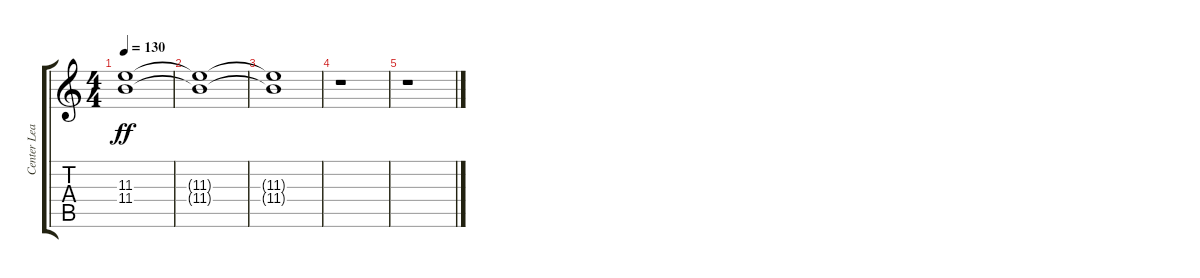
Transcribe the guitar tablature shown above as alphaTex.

\track ("Center Lead 1" "Center Lea") {instrument overdrivenguitar}
\staff {score tabs}
\tuning (D4 A3 F3 C3 G2 C2) {hide}
\ts (4 4)
\tempo 130
\clef g2
\ks aminor
(11.3{t} 11.4{t}).1{dy ff} |
(11.3{t} 11.4{t}).1 |
(11.3{t} 11.4{t}).1 |
r.1 |
r.1
